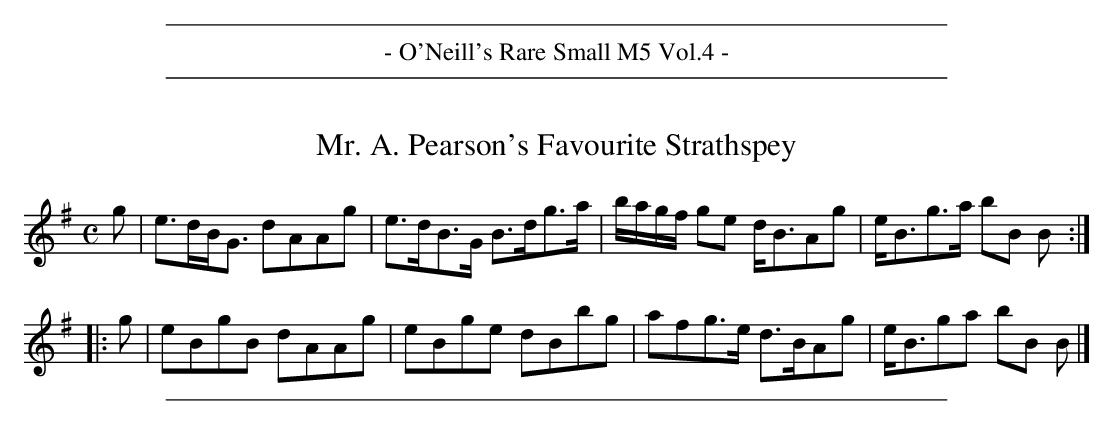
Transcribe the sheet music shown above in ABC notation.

X:1
T: Mr. A. Pearson's Favourite Strathspey
M: C
L: 1/16
K: G
g2 |\
e3dBG3   d2A2A2g2 | e3dB3G B3dg3a |\
bagf g2e2 dB3A2g2 | eB3g3a b2B2 B2 ::
g2 |\
e2B2g2B2 d2A2A2g2 | e2B2g2e2 d2B2b2g2 |\
a2f2g3e  d3BA2g2  | eB3g2a2  b2B2 B2 |]
